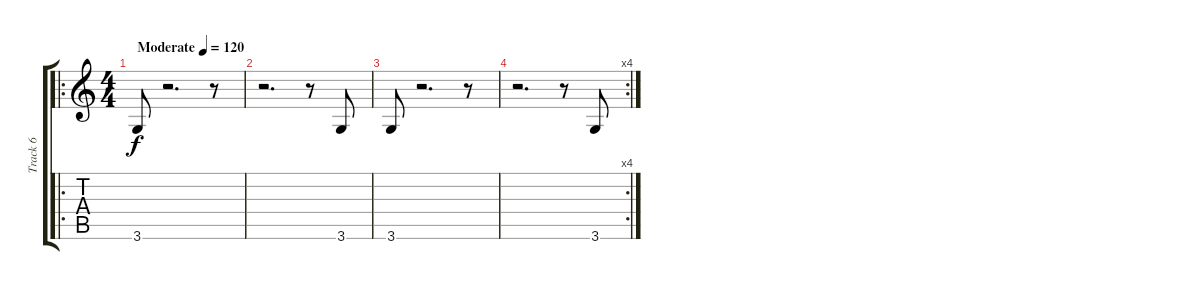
\track ("Track 6" "Track 6") {instrument distortionguitar}
\staff {score tabs}
\tuning (E4 B3 G3 D3 A2 E2) {hide}
\ro
\ts (4 4)
\tempo (120 "Moderate")
\clef g2
\ks c
3.6.8{dy f instrument distortionguitar} r.2{d} r.8 |
r.2{d} r.8 3.6.8 |
3.6.8 r.2{d} r.8 |
\rc 4
r.2{d} r.8 3.6.8
